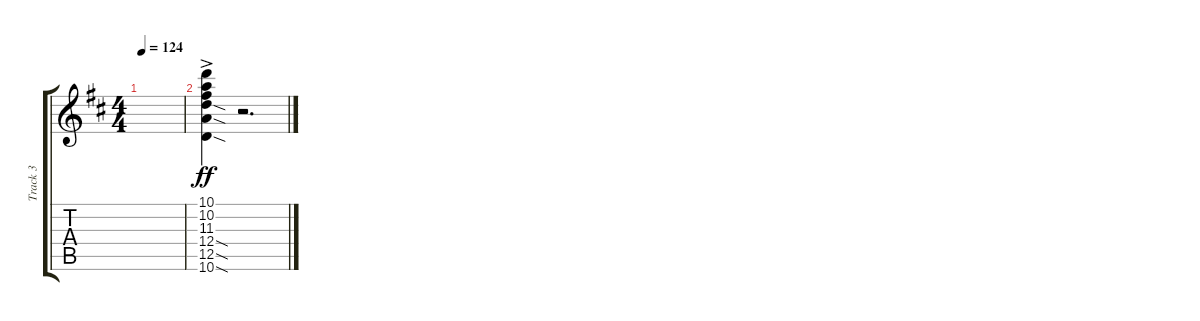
\track ("Track 3" "Track 3") {instrument overdrivenguitar}
\staff {score tabs}
\tuning (E4 B3 G3 D3 A2 E2) {hide}
\ts (4 4)
\tempo 124
\clef g2
\ks d
|
(10.1{ac} 10.2{ac} 11.3{ac} 12.4{sod ac} 12.5{sod ac} 10.6{sod ac}).4{dy ff} r.2{d}
